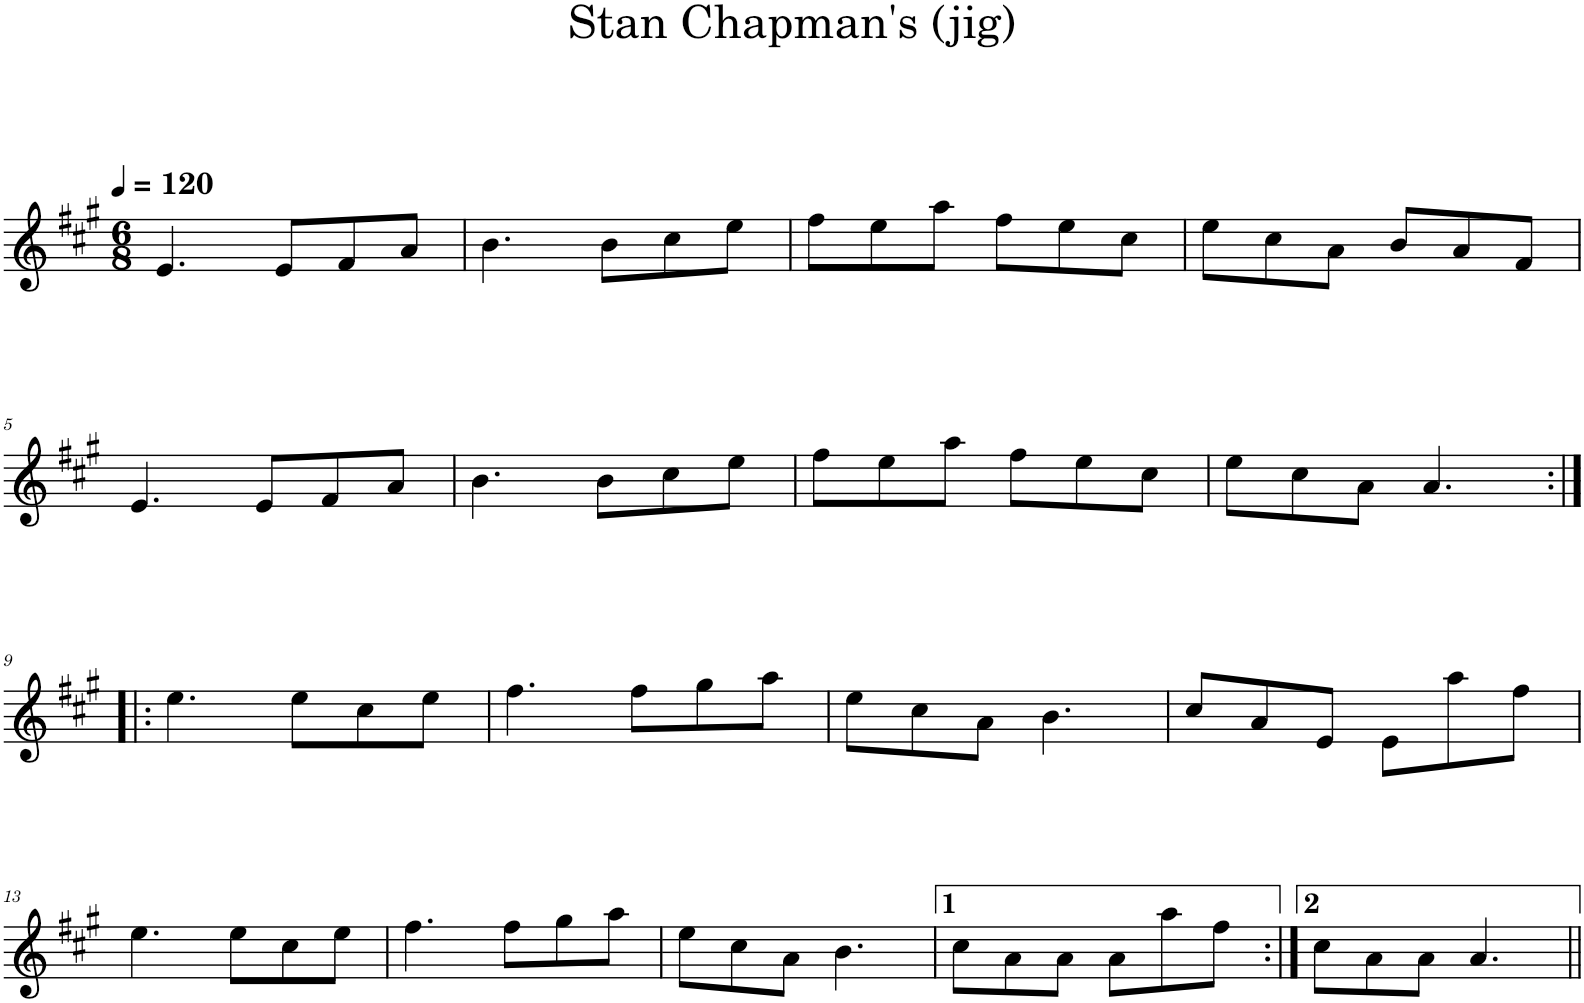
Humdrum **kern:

**kern
*part1
*staff1
*I"Violin
*I'Vln
*clefG2
*k[f#c#g#]
*A:
*M6/8
*MM120
=1
4.e/
8e/L
8f#/
8a/J
=2
4.b\
8b\L
8cc#\
8ee\J
=3
8ff#\L
8ee\
8aa\J
8ff#\L
8ee\
8cc#\J
=4
8ee\L
8cc#\
8a\J
8b/L
8a/
8f#/J
!!LO:LB:g=z
=5
4.e/
8e/L
8f#/
8a/J
=6
4.b\
8b\L
8cc#\
8ee\J
=7
8ff#\L
8ee\
8aa\J
8ff#\L
8ee\
8cc#\J
=8
8ee\L
8cc#\
8a\J
4.a/
!!LO:LB:g=z
=9:|!|:
4.ee\
8ee\L
8cc#\
8ee\J
=10
4.ff#\
8ff#\L
8gg#\
8aa\J
=11
8ee\L
8cc#\
8a\J
4.b\
=12
8cc#/L
8a/
8e/J
8e\L
8aa\
8ff#\J
!!LO:LB:g=z
=13
4.ee\
8ee\L
8cc#\
8ee\J
=14
4.ff#\
8ff#\L
8gg#\
8aa\J
=15
8ee\L
8cc#\
8a\J
4.b\
=16
8cc#\L
8a\
8a\J
8a\L
8aa\
8ff#\J
=17:|!
8cc#\L
8a\
8a\J
4.a/
=||
*-
